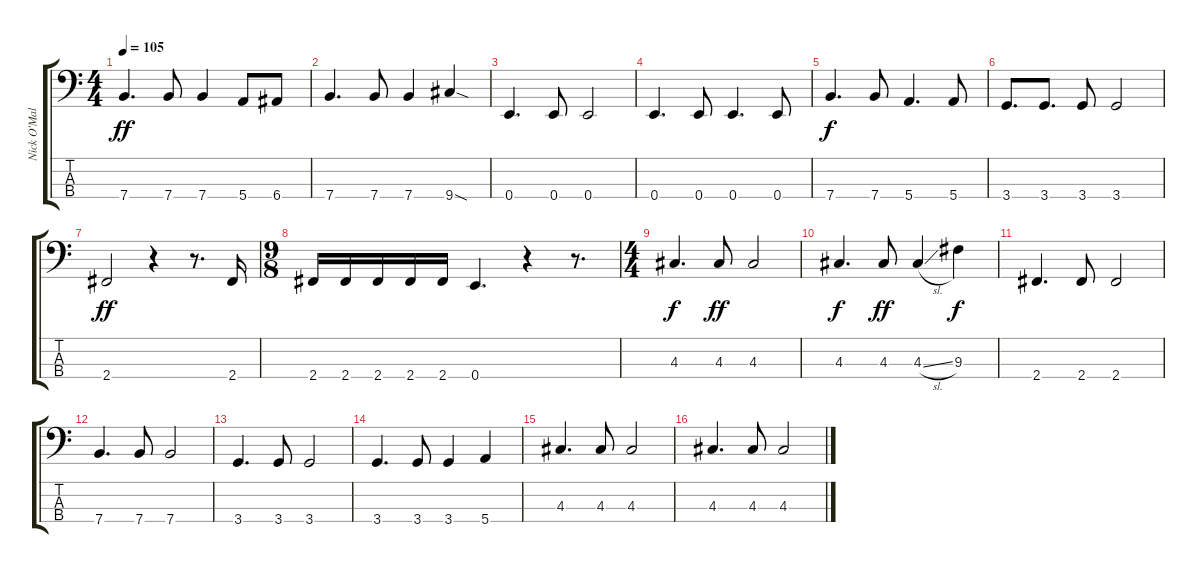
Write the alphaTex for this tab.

\track ("Nick O'Malley" "Nick O'Mal") {instrument electricbasspick}
\staff {score tabs}
\tuning (G2 D2 A1 E1) {hide}
\ts (4 4)
\tempo 105
\clef f4
\ks c
7.4.4{d dy ff} 7.4.8 7.4.4 5.4.8 6.4.8 |
7.4.4{d} 7.4.8 7.4.4 9.4{sod}.4 |
0.4.4{d} 0.4.8 0.4.2 |
0.4.4{d} 0.4.8 0.4.4{d} 0.4.8 |
7.4.4{d dy f} 7.4.8 5.4.4{d} 5.4.8 |
3.4.8{d} 3.4.8{d} 3.4.8 3.4.2 |
2.4.2{dy ff} r.4 r.8{d} 2.4.16 |
\ts (9 8)
2.4.16 2.4.16 2.4.16 2.4.16 2.4.16 0.4.4{d} r.4 r.8{d} |
\ts (4 4)
4.3.4{d dy f} 4.3.8{dy ff} 4.3.2 |
4.3.4{d dy f} 4.3.8{dy ff} 4.3{sl}.4 9.3.4{dy f} |
2.4.4{d} 2.4.8 2.4.2 |
7.4.4{d} 7.4.8 7.4.2 |
3.4.4{d} 3.4.8 3.4.2 |
3.4.4{d} 3.4.8 3.4.4 5.4.4 |
4.3.4{d} 4.3.8 4.3.2 |
4.3.4{d} 4.3.8 4.3.2
